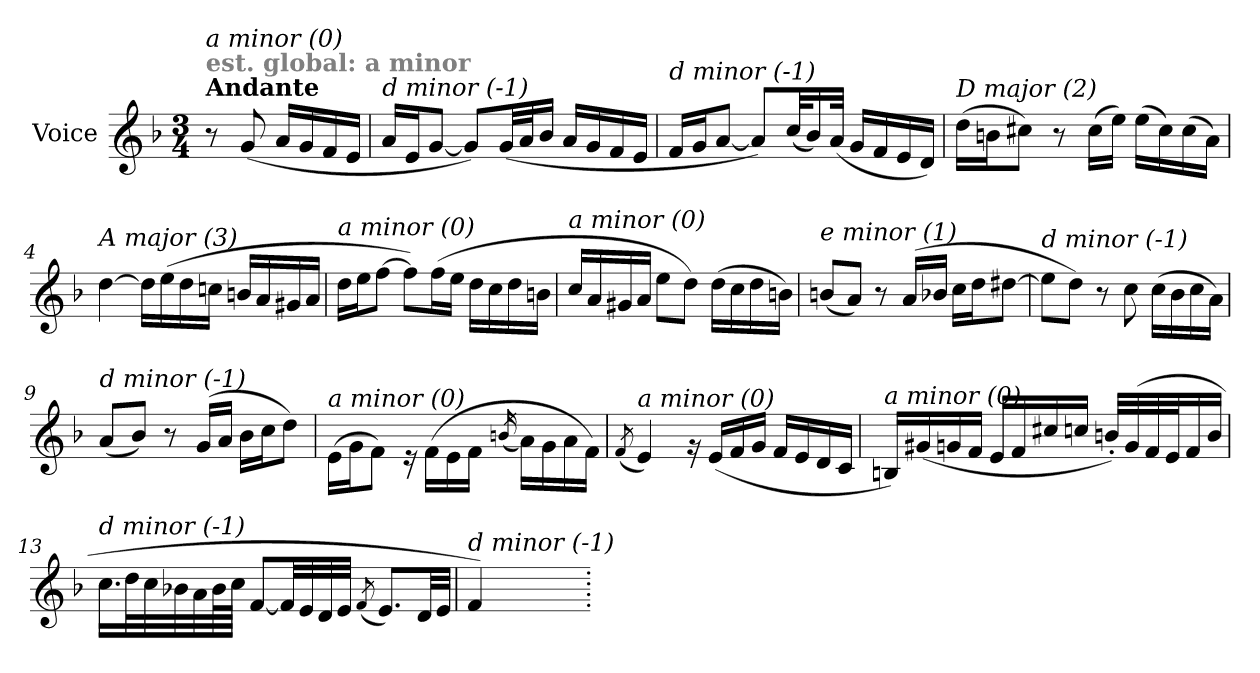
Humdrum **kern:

**kern
*part1
*staff1
*I"Voice
*I'V
*clefG2
*k[b-]
*M3/4
=
!LO:TX:a:B:t=Andante
!LO:TX:a:B:color=#808080:t=est. global&colon; a minor
!LO:TX:i:t=a minor (0)
8r
(>8g/
16a/LL
16g/
16f/
16e/JJ
=1
!LO:TX:i:t=d minor (-1)
16a/LL
16e/J
[8g/J
8g/L])
(<32g/LL
32a/J
16b-/JJ
16a/LL
16g/
16f/
16e/JJ
=2
!LO:TX:i:t=d minor (-1)
16f/LL
16g/J
[8a/J
8a/L])
(<32cc/KL
16b-/)
(<32a/JJk
16g/LL
16f/
16e/
16d/JJ)
=3
!LO:TX:i:t=D major (2)
(>16dd\LL
16bn\J
8cc#X\J)
8r
(>16cc#\LL
16ee\JJ)
(>16ee\LL
16cc#\)
(>16cc#\
16a\JJ)
!!LO:LB:g=z
=4
!LO:TX:i:t=A major (3)
[4dd\
16dd\LL]
(>16ee\
16dd\
16ccn\JJ
16bn/LL
16a/
16g#X/
16a/JJ
=5
!LO:TX:i:t=a minor (0)
16dd\LL
16ee\J
[8ff\J
8ff\L])
(>16ff\L
16ee\JJ
16dd\LL
16cc\
16dd\
16bn\JJ
=6
!LO:TX:i:t=a minor (0)
16cc/LL
16a/
16g#X/
16a/JJ
8ee\L
8dd\J)
(>16dd\LL
16cc\
16dd\
16bn\JJ)
=7
!LO:TX:i:t=e minor (1)
(<8bn/L
8a/J)
8r
(>16a/LL
16b-Xi/JJ
16cc\LL
16dd\J
[8dd#Xj\J
!!LO:LB:g=z
=8
!LO:TX:i:t=d minor (-1)
8ee-\L]
8dd\J)
8r
8cc\
(>16cc\LL
16b-\
16cc\
16a\JJ)
=9
!LO:TX:i:t=d minor (-1)
(<8a/L
8b-/J)
8r
(>16g/LL
16a/JJ
16b-\LL
16cc\J
8dd\J)
=10
!LO:TX:i:t=a minor (0)
(<16e\LL
16g\J
8f\J)
16re
(>16f\LL
16e\
16f\JJ
(<16qbn/
16a\LL)
16g\
16a\
16f\JJ)
=11
(<8qf/
!LO:TX:i:t=a minor (0)
4e/)
16rg
(<16e/LL
16f/
16g/JJ
16f/LL
16e/
16d/
16c/JJ
!!LO:LB:g=z
=12
!LO:TX:i:t=a minor (0)
16Bn/LL)
(<16g#Xj/
16g/
16f/JJ
16e/LL
16f/
16cc#Xj/
16cc/JJ
32bn'/LLL)
(>32g/
32f/
32e/J
16f/
16b/JJ
=13
!LO:TX:i:t=d minor (-1)
16.cc\LL
32dd\L
32cc\
32b-X\
32a\
64b-\L
64cc\JJJJ
[8f/L
32f/LL]
32e/
32d/
32e/JJJ
(<8qf/
8.e/L)
32d/LL
32e/JJJ
=14
!LO:TX:i:t=d minor (-1)
4f/)
=.
*-
